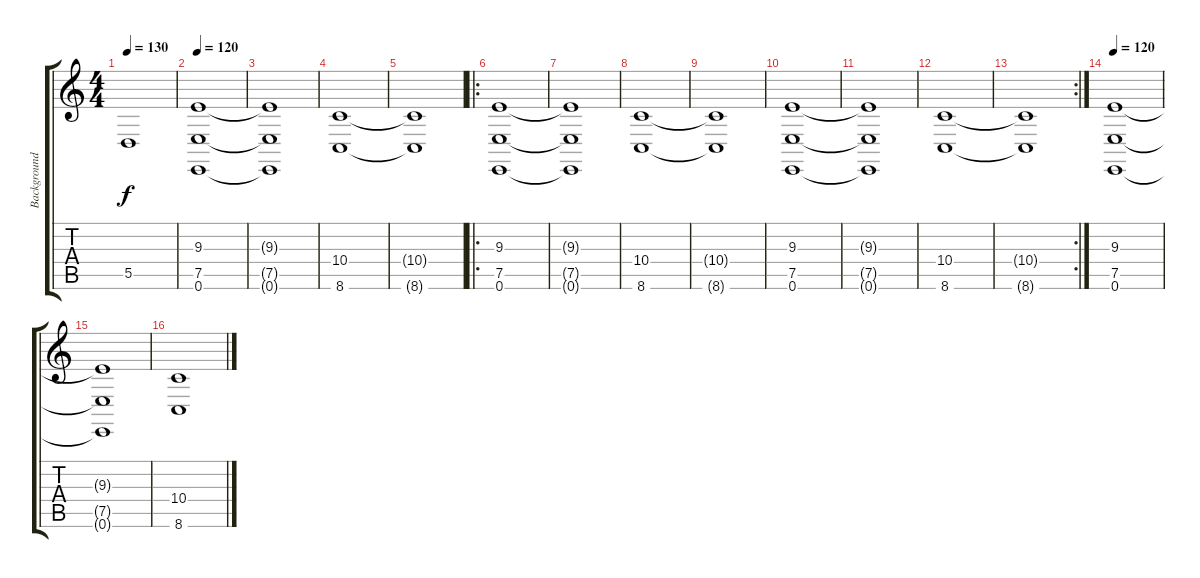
\track ("Background Choirs" "Background") {instrument choiraahs}
\staff {score tabs}
\tuning (E4 B3 G3 D3 A2 E2) {hide}
\ts (4 4)
\tempo 130
\clef g2
\ks c
5.5{t}.1{dy f} |
\tempo 120
(9.3 7.5 0.6).1 |
(9.3{t} 7.5{t} 0.6{t}).1 |
(10.4 8.6).1 |
(10.4{t} 8.6{t}).1 |
\ro
(9.3 7.5 0.6).1 |
(9.3{t} 7.5{t} 0.6{t}).1 |
(10.4 8.6).1 |
(10.4{t} 8.6{t}).1 |
(9.3 7.5 0.6).1 |
(9.3{t} 7.5{t} 0.6{t}).1 |
(10.4 8.6).1 |
\rc 2
(10.4{t} 8.6{t}).1 |
\tempo 120
(9.3 7.5 0.6).1 |
(9.3{t} 7.5{t} 0.6{t}).1 |
(10.4 8.6).1
